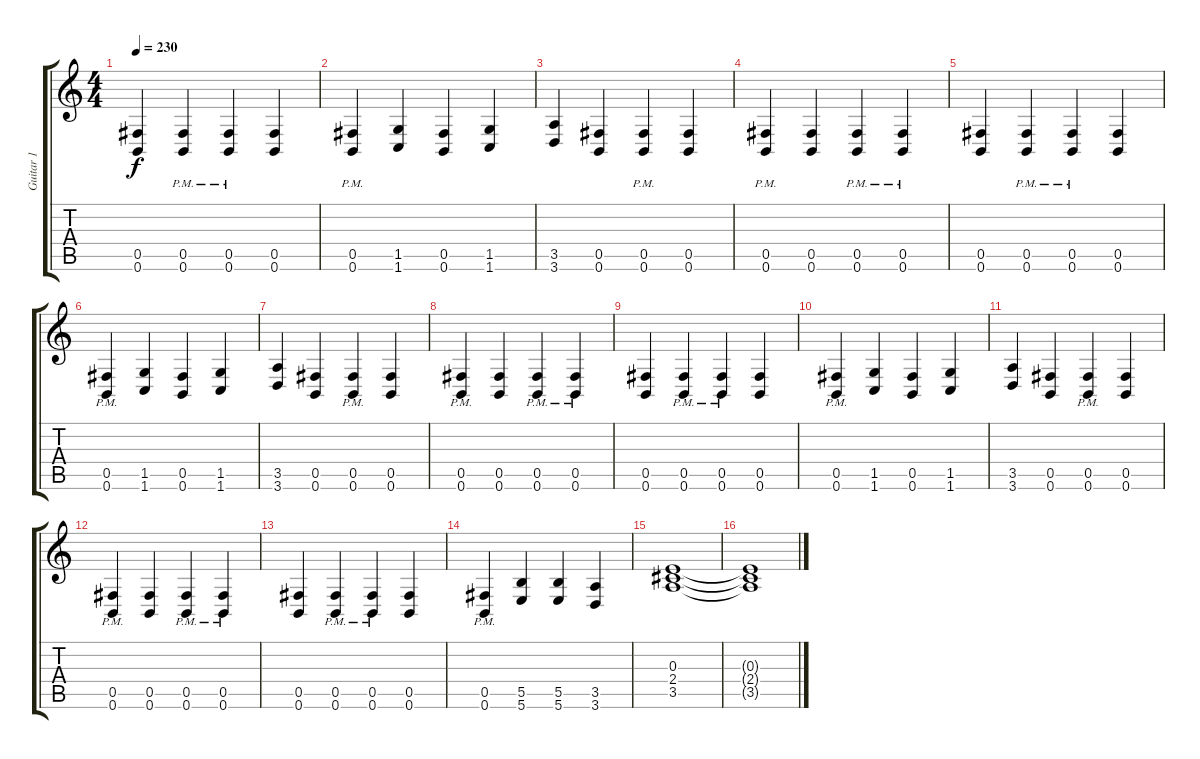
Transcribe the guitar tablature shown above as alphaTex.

\track ("Guitar 1" "Guitar 1") {instrument distortionguitar}
\staff {score tabs}
\tuning (Db4 Ab3 E3 B2 Gb2 B1) {hide}
\ts (4 4)
\tempo 230
\clef g2
\ks c
(0.5 0.6).4{dy f} (0.5{pm} 0.6{pm}).4 (0.5{pm} 0.6{pm}).4 (0.5 0.6).4 |
(0.5{pm} 0.6{pm}).4 (1.5 1.6).4 (0.5 0.6).4 (1.5 1.6).4 |
(3.5 3.6).4 (0.5 0.6).4 (0.5{pm} 0.6{pm}).4 (0.5 0.6).4 |
(0.5{pm} 0.6{pm}).4 (0.5 0.6).4 (0.5{pm} 0.6{pm}).4 (0.5{pm} 0.6{pm}).4 |
(0.5 0.6).4 (0.5{pm} 0.6{pm}).4 (0.5{pm} 0.6{pm}).4 (0.5 0.6).4 |
(0.5{pm} 0.6{pm}).4 (1.5 1.6).4 (0.5 0.6).4 (1.5 1.6).4 |
(3.5 3.6).4 (0.5 0.6).4 (0.5{pm} 0.6{pm}).4 (0.5 0.6).4 |
(0.5{pm} 0.6{pm}).4 (0.5 0.6).4 (0.5{pm} 0.6{pm}).4 (0.5{pm} 0.6{pm}).4 |
(0.5 0.6).4 (0.5{pm} 0.6{pm}).4 (0.5{pm} 0.6{pm}).4 (0.5 0.6).4 |
(0.5{pm} 0.6{pm}).4 (1.5 1.6).4 (0.5 0.6).4 (1.5 1.6).4 |
(3.5 3.6).4 (0.5 0.6).4 (0.5{pm} 0.6{pm}).4 (0.5 0.6).4 |
(0.5{pm} 0.6{pm}).4 (0.5 0.6).4 (0.5{pm} 0.6{pm}).4 (0.5{pm} 0.6{pm}).4 |
(0.5 0.6).4 (0.5{pm} 0.6{pm}).4 (0.5{pm} 0.6{pm}).4 (0.5 0.6).4 |
(0.5{pm} 0.6{pm}).4 (5.5 5.6).4 (5.5 5.6).4 (3.5 3.6).4 |
(0.3 2.4 3.5).1 |
(0.3{t} 2.4{t} 3.5{t}).1
